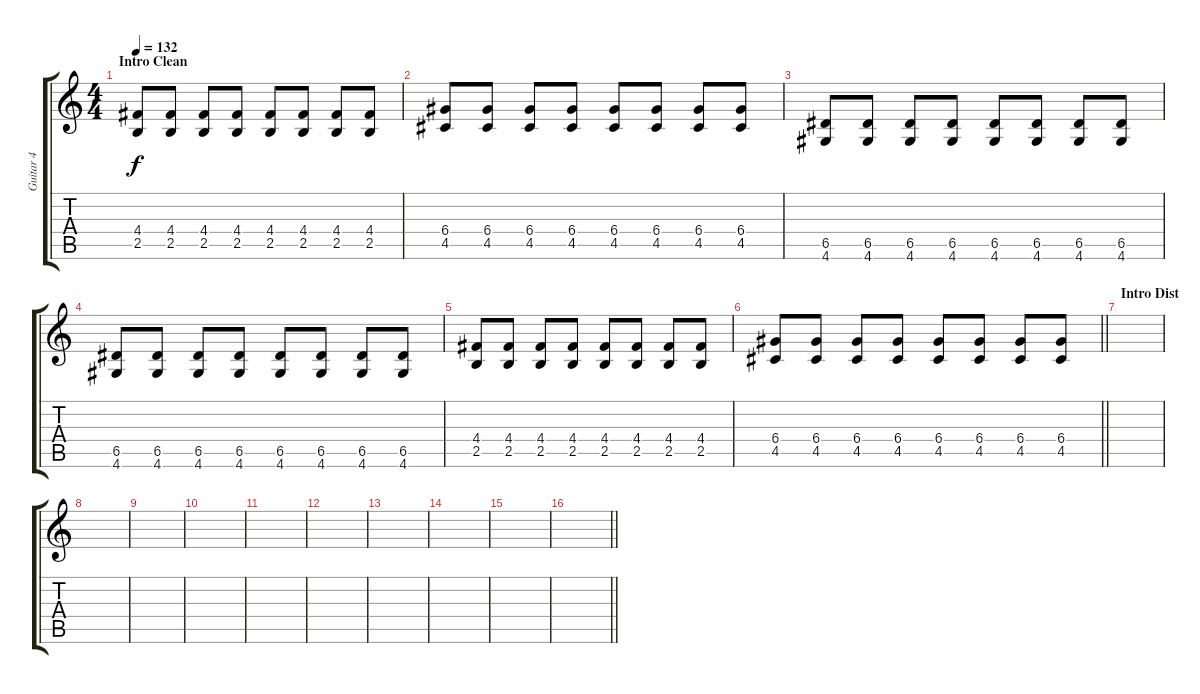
\track ("Guitar 4" "Guitar 4") {instrument electricguitarjazz}
\staff {score tabs}
\tuning (E4 B3 G3 D3 A2 E2) {hide}
\ts (4 4)
\section ("" "Intro Clean")
\tempo 132
\clef g2
\ks c
(4.4 2.5).8{dy f instrument electricguitarjazz} (4.4 2.5).8 (4.4 2.5).8 (4.4 2.5).8 (4.4 2.5).8 (4.4 2.5).8 (4.4 2.5).8 (4.4 2.5).8 |
(6.4 4.5).8 (6.4 4.5).8 (6.4 4.5).8 (6.4 4.5).8 (6.4 4.5).8 (6.4 4.5).8 (6.4 4.5).8 (6.4 4.5).8 |
(6.5 4.6).8 (6.5 4.6).8 (6.5 4.6).8 (6.5 4.6).8 (6.5 4.6).8 (6.5 4.6).8 (6.5 4.6).8 (6.5 4.6).8 |
(6.5 4.6).8 (6.5 4.6).8 (6.5 4.6).8 (6.5 4.6).8 (6.5 4.6).8 (6.5 4.6).8 (6.5 4.6).8 (6.5 4.6).8 |
(4.4 2.5).8 (4.4 2.5).8 (4.4 2.5).8 (4.4 2.5).8 (4.4 2.5).8 (4.4 2.5).8 (4.4 2.5).8 (4.4 2.5).8 |
\barLineRight lightlight
(6.4 4.5).8 (6.4 4.5).8 (6.4 4.5).8 (6.4 4.5).8 (6.4 4.5).8 (6.4 4.5).8 (6.4 4.5).8 (6.4 4.5).8 |
\section ("" "Intro Dist")
|
|
|
|
|
|
|
|
|
\barLineRight lightlight
